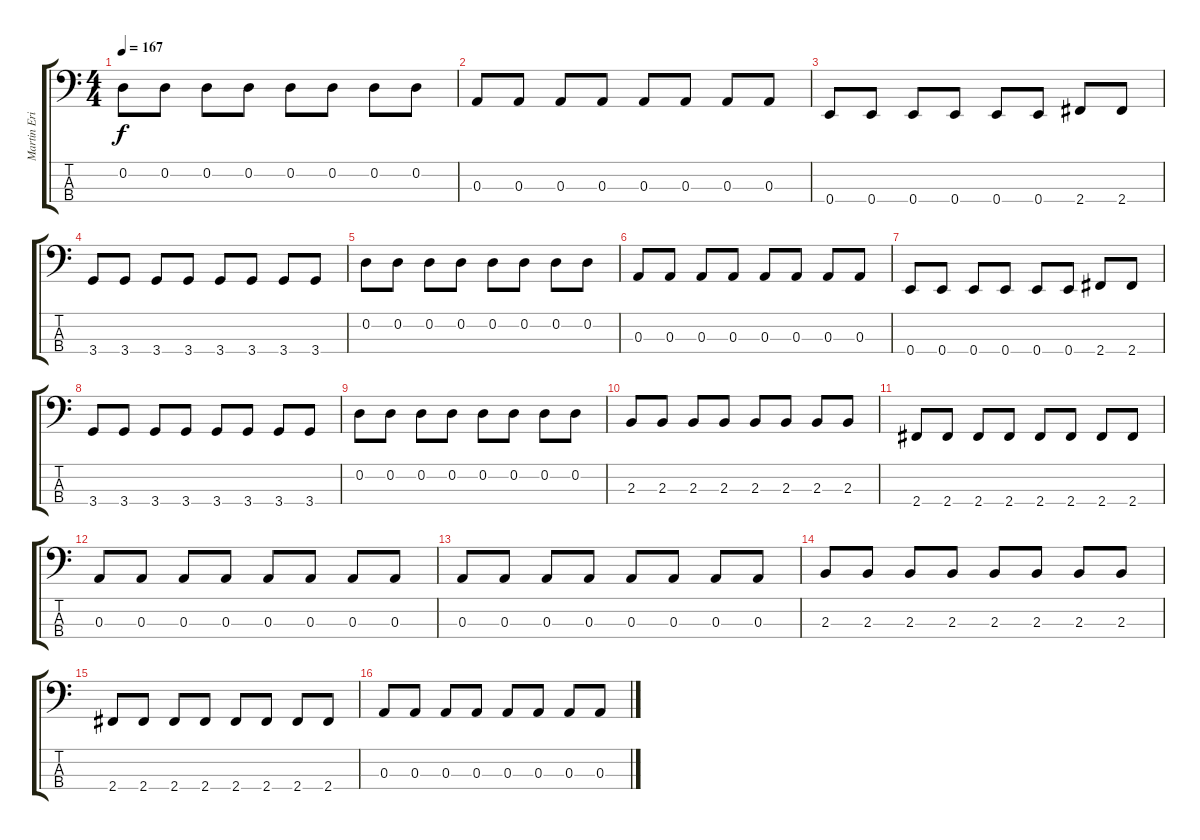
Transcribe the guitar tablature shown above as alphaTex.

\track ("Martin Eric Ain (Bass)" "Martin Eri") {instrument electricbassfinger}
\staff {score tabs}
\tuning (G2 D2 A1 E1) {hide}
\ts (4 4)
\tempo 167
\clef f4
\ks c
0.2.8{dy f} 0.2.8 0.2.8 0.2.8 0.2.8 0.2.8 0.2.8 0.2.8 |
0.3.8 0.3.8 0.3.8 0.3.8 0.3.8 0.3.8 0.3.8 0.3.8 |
0.4.8 0.4.8 0.4.8 0.4.8 0.4.8 0.4.8 2.4.8 2.4.8 |
3.4.8 3.4.8 3.4.8 3.4.8 3.4.8 3.4.8 3.4.8 3.4.8 |
0.2.8 0.2.8 0.2.8 0.2.8 0.2.8 0.2.8 0.2.8 0.2.8 |
0.3.8 0.3.8 0.3.8 0.3.8 0.3.8 0.3.8 0.3.8 0.3.8 |
0.4.8 0.4.8 0.4.8 0.4.8 0.4.8 0.4.8 2.4.8 2.4.8 |
3.4.8 3.4.8 3.4.8 3.4.8 3.4.8 3.4.8 3.4.8 3.4.8 |
0.2.8 0.2.8 0.2.8 0.2.8 0.2.8 0.2.8 0.2.8 0.2.8 |
2.3.8 2.3.8 2.3.8 2.3.8 2.3.8 2.3.8 2.3.8 2.3.8 |
2.4.8 2.4.8 2.4.8 2.4.8 2.4.8 2.4.8 2.4.8 2.4.8 |
0.3.8 0.3.8 0.3.8 0.3.8 0.3.8 0.3.8 0.3.8 0.3.8 |
0.3.8 0.3.8 0.3.8 0.3.8 0.3.8 0.3.8 0.3.8 0.3.8 |
2.3.8 2.3.8 2.3.8 2.3.8 2.3.8 2.3.8 2.3.8 2.3.8 |
2.4.8 2.4.8 2.4.8 2.4.8 2.4.8 2.4.8 2.4.8 2.4.8 |
0.3.8 0.3.8 0.3.8 0.3.8 0.3.8 0.3.8 0.3.8 0.3.8
